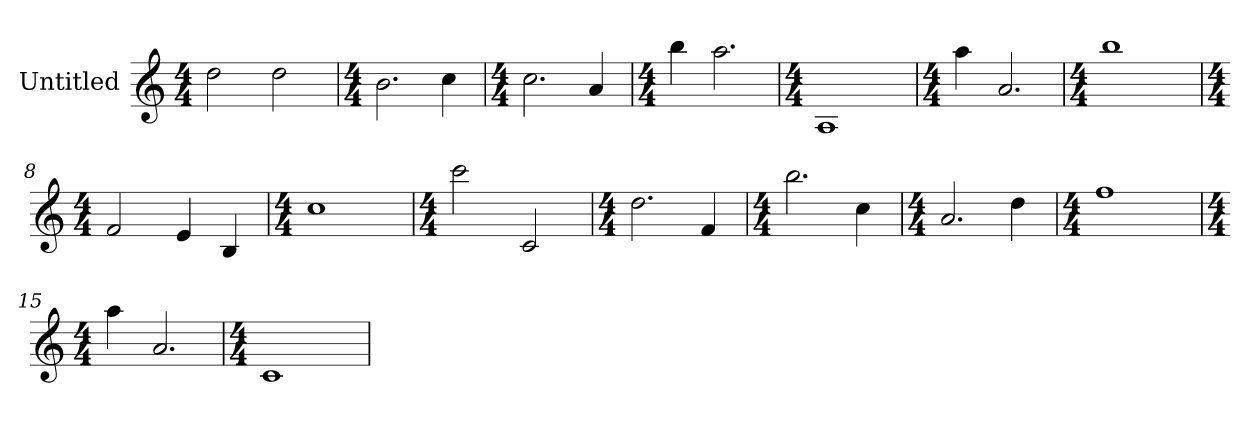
**kern
*part1
*staff1
*I"Untitled
*k[]
*C:
*M4/4
=1
2dd
2dd
=2
*k[]
*C:
*M4/4
!LO:N:vis=2.
2b
4cc
=3
*k[]
*C:
*M4/4
!LO:N:vis=2.
2cc
4a
=4
*k[]
*C:
*M4/4
4bb
!LO:N:vis=2.
2aa
=5
*k[]
*C:
*M4/4
1A
=6
*k[]
*C:
*M4/4
4aa
!LO:N:vis=2.
2a
=7
*k[]
*C:
*M4/4
1bb
=8
*k[]
*C:
*M4/4
2f
4e
4B
=9
*k[]
*C:
*M4/4
1cc
=10
*k[]
*C:
*M4/4
2ccc
2c
=11
*k[]
*C:
*M4/4
!LO:N:vis=2.
2dd
4f
=12
*k[]
*C:
*M4/4
!LO:N:vis=2.
2bb
4cc
=13
*k[]
*C:
*M4/4
!LO:N:vis=2.
2a
4dd
=14
*k[]
*C:
*M4/4
1ff
=15
*k[]
*C:
*M4/4
4aa
!LO:N:vis=2.
2a
=16
*k[]
*C:
*M4/4
1c
=
*-
